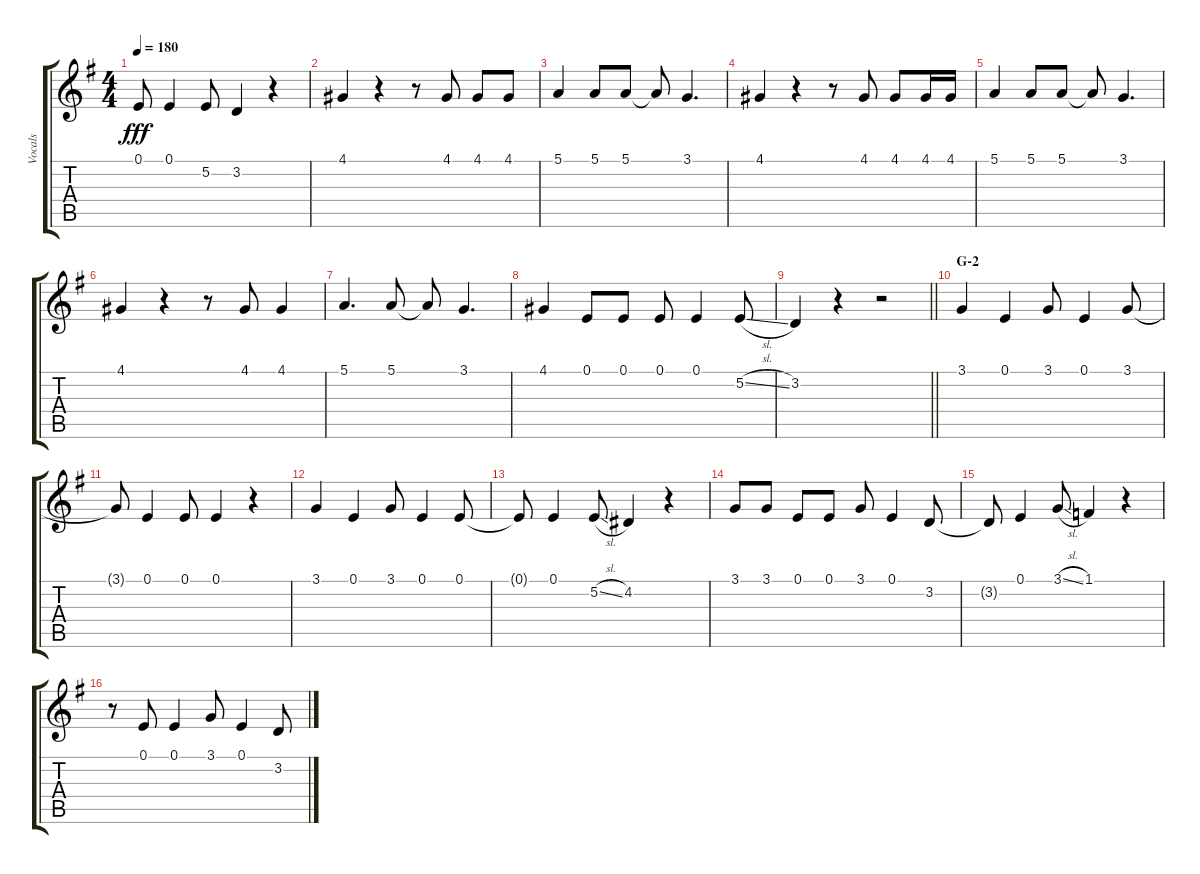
\track ("Vocals" "Vocals") {instrument voiceoohs}
\staff {score tabs}
\tuning (E4 B3 G3 D3 A2 E2) {hide}
\ts (4 4)
\tempo 180
\clef g2
\ks g
0.1.8{dy fff} 0.1.4 5.2.8 3.2.4 r.4 |
4.1.4 r.4 r.8 4.1.8 4.1.8 4.1.8 |
5.1.4 5.1.8 5.1.8 5.1{t}.8 3.1.4{d} |
4.1.4 r.4 r.8 4.1.8 4.1.8 4.1.16 4.1.16 |
5.1.4 5.1.8 5.1.8 5.1{t}.8 3.1.4{d} |
4.1.4 r.4 r.8 4.1.8 4.1.4 |
5.1.4{d} 5.1.8 5.1{t}.8 3.1.4{d} |
4.1.4 0.1.8 0.1.8 0.1.8 0.1.4 5.2{sl}.8 |
\barLineRight lightlight
3.2.4 r.4 r.2 |
\section ("" "G-2")
3.1.4 0.1.4 3.1.8 0.1.4 3.1.8 |
3.1{t}.8 0.1.4 0.1.8 0.1.4 r.4 |
3.1.4 0.1.4 3.1.8 0.1.4 0.1.8 |
0.1{t}.8 0.1.4 5.2{sl}.8 4.2.4 r.4 |
3.1.8 3.1.8 0.1.8 0.1.8 3.1.8 0.1.4 3.2.8 |
3.2{t}.8 0.1.4 3.1{sl}.8 1.1.4 r.4 |
r.8 0.1.8 0.1.4 3.1.8 0.1.4 3.2.8
